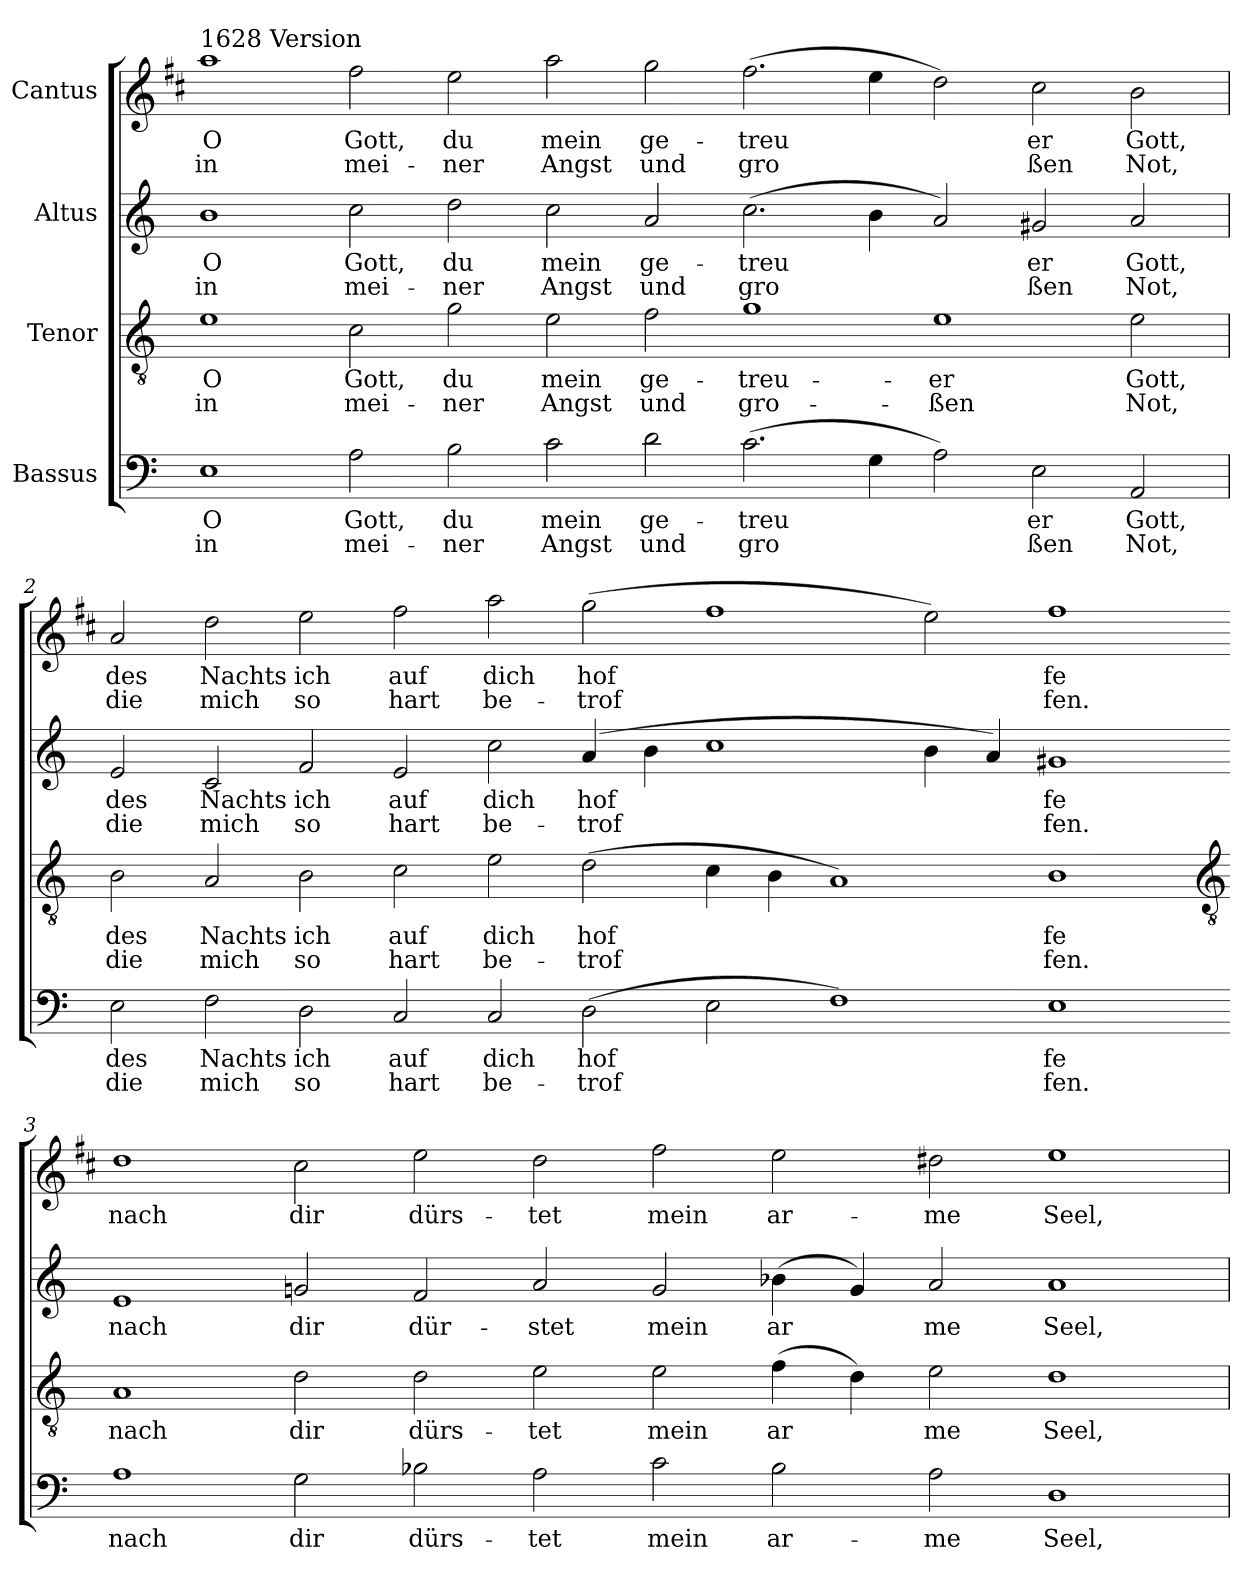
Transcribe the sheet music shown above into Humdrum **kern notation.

**kern	**text	**text	**kern	**text	**text	**kern	**text	**text	**kern	**text	**text
*part4	*part4	*part4	*part3	*part3	*part3	*part2	*part2	*part2	*part1	*part1	*part1
*staff4	*staff4	*staff4	*staff3	*staff3	*staff3	*staff2	*staff2	*staff2	*staff1	*staff1	*staff1
*I"Bassus	*	*	*I"Tenor	*	*	*I"Altus	*	*	*I"Cantus	*	*
*clefF4	*	*	*clefGv2	*	*	*clefG2	*	*	*clefG2	*	*
*	*	*	*	*	*	*	*	*	*ITrd1c2	*	*
*k[]	*	*	*k[]	*	*	*k[]	*	*	*k[]	*	*
*C:	*	*	*C:	*	*	*C:	*	*	*C:	*	*
=1	=1	=1	=1	=1	=1	=1	=1	=1	=1	=1	=1
!	!	!	!	!	!	!	!	!	!LO:TX:a:t=1628 Version	!	!
!	!LO:LY:b	!LO:LY:b	!	!LO:LY:b	!LO:LY:b	!	!LO:LY:b	!LO:LY:b	!	!LO:LY:b	!LO:LY:b
1E	O	in	1e	O	in	1b	O	in	1gg	O	in
!	!LO:LY:b	!LO:LY:b	!	!LO:LY:b	!LO:LY:b	!	!LO:LY:b	!LO:LY:b	!	!LO:LY:b	!LO:LY:b
2A	Gott,	mei-	2c	Gott,	mei-	2cc	Gott,	mei-	2ee	Gott,	mei-
!	!LO:LY:b	!LO:LY:b	!	!LO:LY:b	!LO:LY:b	!	!LO:LY:b	!LO:LY:b	!	!LO:LY:b	!LO:LY:b
2B	-du	ner	2g	-du	ner	2dd	-du	ner	2dd	-du	ner
!	!LO:LY:b	!LO:LY:b	!	!LO:LY:b	!LO:LY:b	!	!LO:LY:b	!LO:LY:b	!	!LO:LY:b	!LO:LY:b
2c	mein	Angst	2e	mein	Angst	2cc	mein	Angst	2gg	mein	Angst
!	!LO:LY:b	!LO:LY:b	!	!LO:LY:b	!LO:LY:b	!	!LO:LY:b	!LO:LY:b	!	!LO:LY:b	!LO:LY:b
2d	ge-	-und	2f	ge-	-und	2a	ge-	-und	2ff	ge-	-und
!	!LO:LY:b	!LO:LY:b	!	!LO:LY:b	!LO:LY:b	!	!LO:LY:b	!LO:LY:b	!	!LO:LY:b	!LO:LY:b
(>2.c	treu	gro	1g	treu-	-gro-	(>2.cc	treu	gro	(>2.ee	treu	gro
4G	.	.	.	.	.	4b	.	.	4dd	.	.
!	!	!	!	!LO:LY:b	!LO:LY:b	!	!	!	!	!	!
2A)	.	.	1e	-er	ßen	2a)	.	.	2cc)	.	.
!	!LO:LY:b	!LO:LY:b	!	!	!	!	!LO:LY:b	!LO:LY:b	!	!LO:LY:b	!LO:LY:b
2E	er	ßen	.	.	.	2g#X	er	ßen	2b	er	ßen
!	!LO:LY:b	!LO:LY:b	!	!LO:LY:b	!LO:LY:b	!	!LO:LY:b	!LO:LY:b	!	!LO:LY:b	!LO:LY:b
2AA	Gott,	Not,	2e	Gott,	Not,	2a	Gott,	Not,	2a	Gott,	Not,
=2	=2	=2	=2	=2	=2	=2	=2	=2	=2	=2	=2
!	!LO:LY:b	!LO:LY:b	!	!LO:LY:b	!LO:LY:b	!	!LO:LY:b	!LO:LY:b	!	!LO:LY:b	!LO:LY:b
2E	des	die	2B	des	die	2e	des	die	2g	des	die
!	!LO:LY:b	!LO:LY:b	!	!LO:LY:b	!LO:LY:b	!	!LO:LY:b	!LO:LY:b	!	!LO:LY:b	!LO:LY:b
2F	Nachts	mich	2A	Nachts	mich	2c	Nachts	mich	2cc	Nachts	mich
!	!LO:LY:b	!LO:LY:b	!	!LO:LY:b	!LO:LY:b	!	!LO:LY:b	!LO:LY:b	!	!LO:LY:b	!LO:LY:b
2D	ich	so	2B	ich	so	2f	ich	so	2dd	ich	so
!	!LO:LY:b	!LO:LY:b	!	!LO:LY:b	!LO:LY:b	!	!LO:LY:b	!LO:LY:b	!	!LO:LY:b	!LO:LY:b
2C	auf	hart	2c	auf	hart	2e	auf	hart	2ee	auf	hart
!	!LO:LY:b	!LO:LY:b	!	!LO:LY:b	!LO:LY:b	!	!LO:LY:b	!LO:LY:b	!	!LO:LY:b	!LO:LY:b
2C	dich	be-	2e	dich	be-	2cc	dich	be-	2gg	dich	be-
!	!LO:LY:b	!LO:LY:b	!	!LO:LY:b	!LO:LY:b	!	!LO:LY:b	!LO:LY:b	!	!LO:LY:b	!LO:LY:b
(>2D	-hof	trof	(>2d	-hof	trof	(>4a	-hof	trof	(>2ff	-hof	trof
.	.	.	.	.	.	4b	.	.	.	.	.
2E	.	.	4c	.	.	1cc	.	.	1ee	.	.
.	.	.	4B	.	.	.	.	.	.	.	.
1F)	.	.	1A)	.	.	.	.	.	.	.	.
.	.	.	.	.	.	4b	.	.	2dd)	.	.
.	.	.	.	.	.	4a)	.	.	.	.	.
!	!LO:LY:b	!LO:LY:b	!	!LO:LY:b	!LO:LY:b	!	!LO:LY:b	!LO:LY:b	!	!LO:LY:b	!LO:LY:b
1E	fe	fen.	1B	fe	fen.	1g#X	fe	fen.	1ee	fe	fen.
!!LO:LB:g=z
=3-	=3-	=3-	=3-	=3-	=3-	=3-	=3-	=3-	=3-	=3-	=3-
*	*	*	*clefGv2	*	*	*	*	*	*	*	*
!	!LO:LY:b	!	!	!LO:LY:b	!	!	!LO:LY:b	!	!	!LO:LY:b	!
1A	nach	.	1A	nach	.	1e	nach	.	1cc	nach	.
!	!LO:LY:b	!	!	!LO:LY:b	!	!	!LO:LY:b	!	!	!LO:LY:b	!
2G	dir	.	2d	dir	.	2g	dir	.	2b	dir	.
!	!LO:LY:b	!	!	!LO:LY:b	!	!	!LO:LY:b	!	!	!LO:LY:b	!
2B-X	dürs-	.	2d	dürs-	.	2f	dür-	.	2dd	dürs-	.
!	!LO:LY:b	!	!	!LO:LY:b	!	!	!LO:LY:b	!	!	!LO:LY:b	!
2A	-tet	.	2e	-tet	.	2a	-stet	.	2cc	-tet	.
!	!LO:LY:b	!	!	!LO:LY:b	!	!	!LO:LY:b	!	!	!LO:LY:b	!
2c	mein	.	2e	mein	.	2g	mein	.	2ee	mein	.
!	!LO:LY:b	!	!	!LO:LY:b	!	!	!LO:LY:b	!	!	!LO:LY:b	!
2B-	ar-	.	(>4f	ar	.	(>4b-X	ar	.	2dd	ar-	.
.	.	.	4d)	.	.	4g)	.	.	.	.	.
!	!LO:LY:b	!	!	!LO:LY:b	!	!	!LO:LY:b	!	!	!LO:LY:b	!
2A	-me	.	2e	me	.	2a	me	.	2cc#X	-me	.
!	!LO:LY:b	!	!	!LO:LY:b	!	!	!LO:LY:b	!	!	!LO:LY:b	!
1D	Seel,	.	1d	Seel,	.	1a	Seel,	.	1dd	Seel,	.
=	=	=	=	=	=	=	=	=	=	=	=
*-	*-	*-	*-	*-	*-	*-	*-	*-	*-	*-	*-
